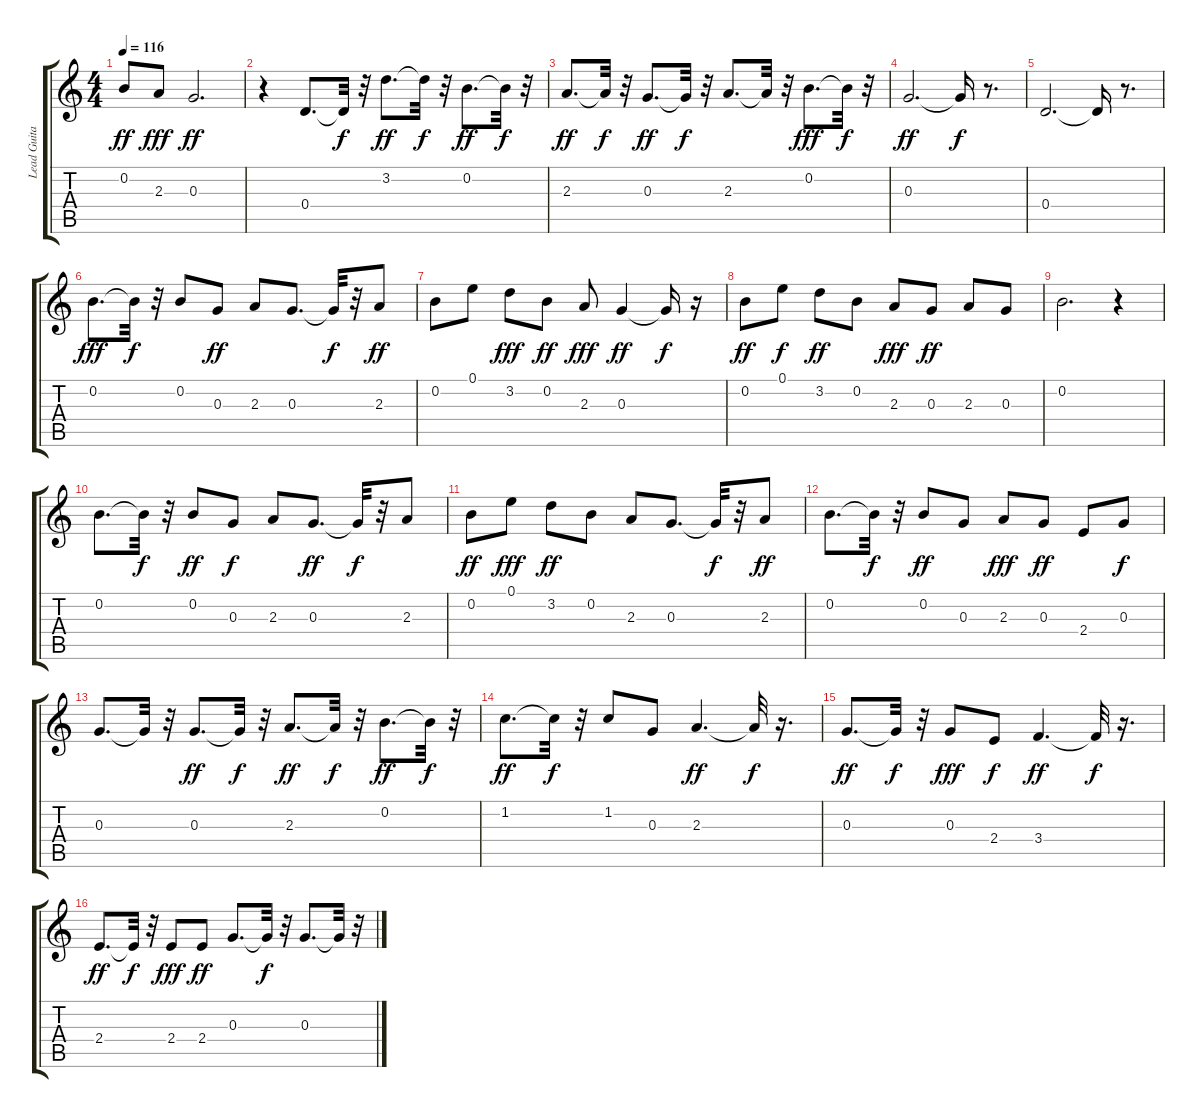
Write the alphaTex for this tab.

\track ("Lead Guitar 2" "Lead Guita") {instrument acousticguitarnylon}
\staff {score tabs}
\tuning (E4 B3 G3 D3 A2 E2) {hide}
\ts (4 4)
\tempo 116
\clef g2
\ks c
0.2.8{dy ff} 2.3.8{dy fff} 0.3.2{d dy ff} |
r.4 0.4.8{d} 0.4{t}.32{dy f} r.32 3.2.8{d dy ff} 3.2{t}.32{dy f} r.32 0.2.8{d dy ff} 0.2{t}.32{dy f} r.32 |
2.3.8{d dy ff} 2.3{t}.32{dy f} r.32 0.3.8{d dy ff} 0.3{t}.32{dy f} r.32 2.3.8{d} 2.3{t}.32 r.32 0.2.8{d dy fff} 0.2{t}.32{dy f} r.32 |
0.3.2{d dy ff} 0.3{t}.16{dy f} r.8{d} |
0.4.2{d} 0.4{t}.16 r.8{d} |
0.2.8{d dy fff} 0.2{t}.32{dy f} r.32 0.2.8 0.3.8{dy ff} 2.3.8 0.3.8{d} 0.3{t}.32{dy f} r.32 2.3.8{dy ff} |
0.2.8 0.1.8 3.2.8{dy fff} 0.2.8{dy ff} 2.3.8{dy fff} 0.3.4{dy ff} 0.3{t}.16{dy f} r.16 |
0.2.8{dy ff} 0.1.8{dy f} 3.2.8{dy ff} 0.2.8 2.3.8{dy fff} 0.3.8{dy ff} 2.3.8 0.3.8 |
0.2.2{d} r.4 |
0.2.8{d} 0.2{t}.32{dy f} r.32 0.2.8{dy ff} 0.3.8{dy f} 2.3.8 0.3.8{d dy ff} 0.3{t}.32{dy f} r.32 2.3.8 |
0.2.8{dy ff} 0.1.8{dy fff} 3.2.8{dy ff} 0.2.8 2.3.8 0.3.8{d} 0.3{t}.32{dy f} r.32 2.3.8{dy ff} |
0.2.8{d} 0.2{t}.32{dy f} r.32 0.2.8{dy ff} 0.3.8 2.3.8{dy fff} 0.3.8{dy ff} 2.4.8 0.3.8{dy f} |
0.3.8{d} 0.3{t}.32 r.32 0.3.8{d dy ff} 0.3{t}.32{dy f} r.32 2.3.8{d dy ff} 2.3{t}.32{dy f} r.32 0.2.8{d dy ff} 0.2{t}.32{dy f} r.32 |
1.2.8{d dy ff} 1.2{t}.32{dy f} r.32 1.2.8 0.3.8 2.3.4{d dy ff} 2.3{t}.32{dy f} r.16{d} |
0.3.8{d dy ff} 0.3{t}.32{dy f} r.32 0.3.8{dy fff} 2.4.8{dy f} 3.4.4{d dy ff} 3.4{t}.32{dy f} r.16{d} |
2.4.8{d dy ff} 2.4{t}.32{dy f} r.32 2.4.8{dy fff} 2.4.8{dy ff} 0.3.8{d} 0.3{t}.32{dy f} r.32 0.3.8{d} 0.3{t}.32 r.32
